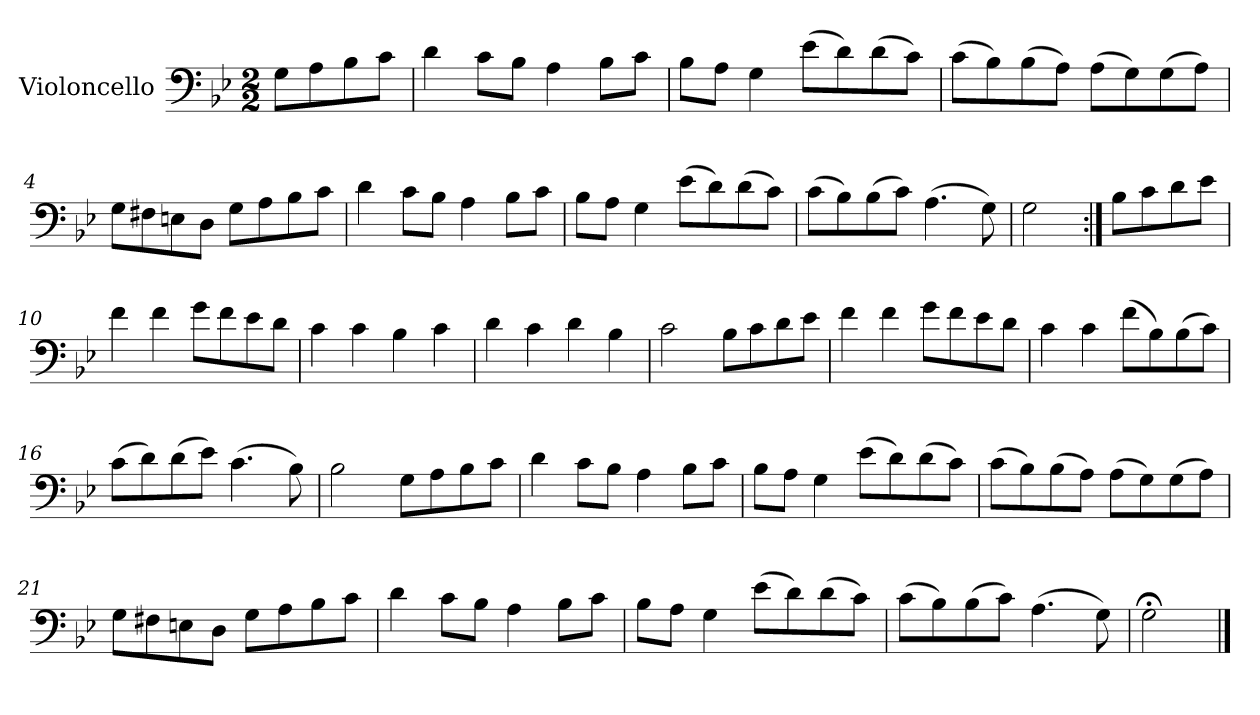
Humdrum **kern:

**kern
*part1
*staff1
*I"Violoncello
*I'Vc
*clefF4
*k[b-e-]
*M2/2
=
8G\L
8A\
8B-\
8c\J
=1
4d\
8c\L
8B-\J
4A\
8B-\L
8c\J
=2
8B-\L
8A\J
4G\
(>8e-\L
8d\)
(>8d\
8c\J)
=3
(>8c\L
8B-\)
(>8B-\
8A\J)
(>8A\L
8G\)
(>8G\
8A\J)
!!LO:LB:g=z
=4
8G\L
8F#X\
8En\
8D\J
8G\L
8A\
8B-\
8c\J
=5
4d\
8c\L
8B-\J
4A\
8B-\L
8c\J
=6
8B-\L
8A\J
4G\
(>8e-\L
8d\)
(>8d\
8c\J)
!!LO:LB:g=z
=7
(>8c\L
8B-\)
(>8B-\
8c\J)
(>4.A\
8G\)
=8
2G\
=9:|!
8B-\L
8c\
8d\
8e-\J
=10
4f\
4f\
8g\L
8f\
8e-\
8d\J
=11
4c\
4c\
4B-\
4c\
!!LO:LB:g=z
=12
4d\
4c\
4d\
4B-\
=13
2c\
8B-\L
8c\
8d\
8e-\J
=14
4f\
4f\
8g\L
8f\
8e-\
8d\J
=15
4c\
4c\
(>8f\L
8B-\)
(>8B-\
8c\J)
!!LO:LB:g=z
=16
(>8c\L
8d\)
(>8d\
8e-\J)
(>4.c\
8B-\)
=17
2B-\
8G\L
8A\
8B-\
8c\J
=18
4d\
8c\L
8B-\J
4A\
8B-\L
8c\J
!!LO:LB:g=z
=19
8B-\L
8A\J
4G\
(>8e-\L
8d\)
(>8d\
8c\J)
=20
(>8c\L
8B-\)
(>8B-\
8A\J)
(>8A\L
8G\)
(>8G\
8A\J)
=21
8G\L
8F#X\
8En\
8D\J
8G\L
8A\
8B-\
8c\J
!!LO:LB:g=z
=22
4d\
8c\L
8B-\J
4A\
8B-\L
8c\J
=23
8B-\L
8A\J
4G\
(>8e-\L
8d\)
(>8d\
8c\J)
=24
(>8c\L
8B-\)
(>8B-\
8c\J)
(>4.A\
8G\)
=25
2G;<\
==
*-
